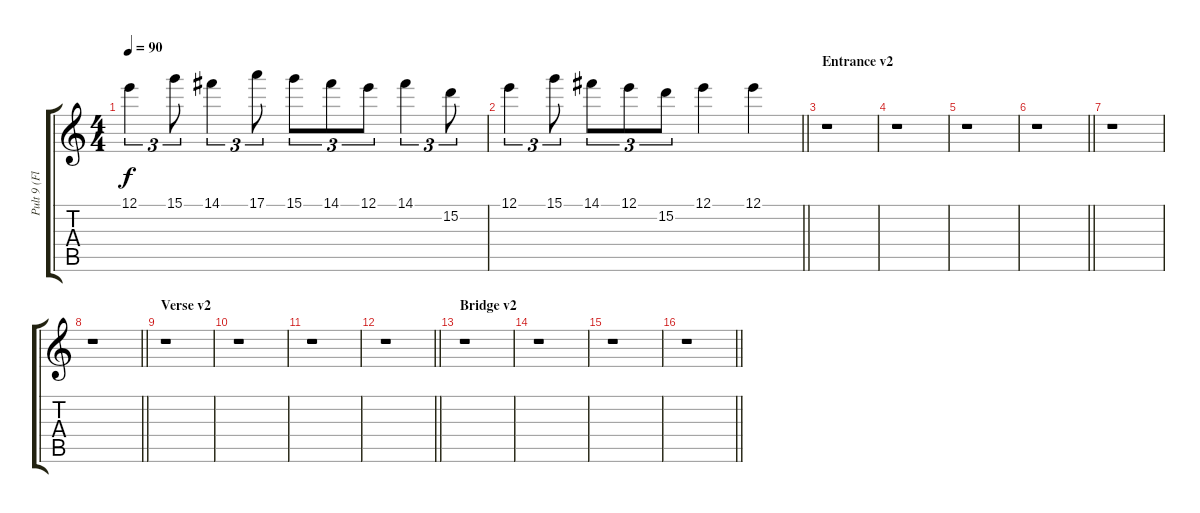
\track ("Pult 9 (Flute)" "Pult 9 (Fl") {instrument flute}
\staff {score tabs}
\tuning (E5 B4 G4 D4 A3 E3) {hide}
\ts (4 4)
\tempo 90
\clef g2
\ks c
12.1.4{tu (3 2) dy f} 15.1.8{tu (3 2)} 14.1.4{tu (3 2)} 17.1.8{tu (3 2)} 15.1.8{tu (3 2)} 14.1.8{tu (3 2)} 12.1.8{tu (3 2)} 14.1.4{tu (3 2)} 15.2.8{tu (3 2)} |
\barLineRight lightlight
12.1.4{tu (3 2)} 15.1.8{tu (3 2)} 14.1.8{tu (3 2)} 12.1.8{tu (3 2)} 15.2.8{tu (3 2)} 12.1.4 12.1.4 |
\section ("" "Entrance v2")
r.1 |
r.1 |
r.1 |
\barLineRight lightlight
r.1 |
r.1 |
\barLineRight lightlight
r.1 |
\section ("" "Verse v2")
r.1 |
r.1 |
r.1 |
\barLineRight lightlight
r.1 |
\section ("" "Bridge v2")
r.1 |
r.1 |
r.1 |
\barLineRight lightlight
r.1
